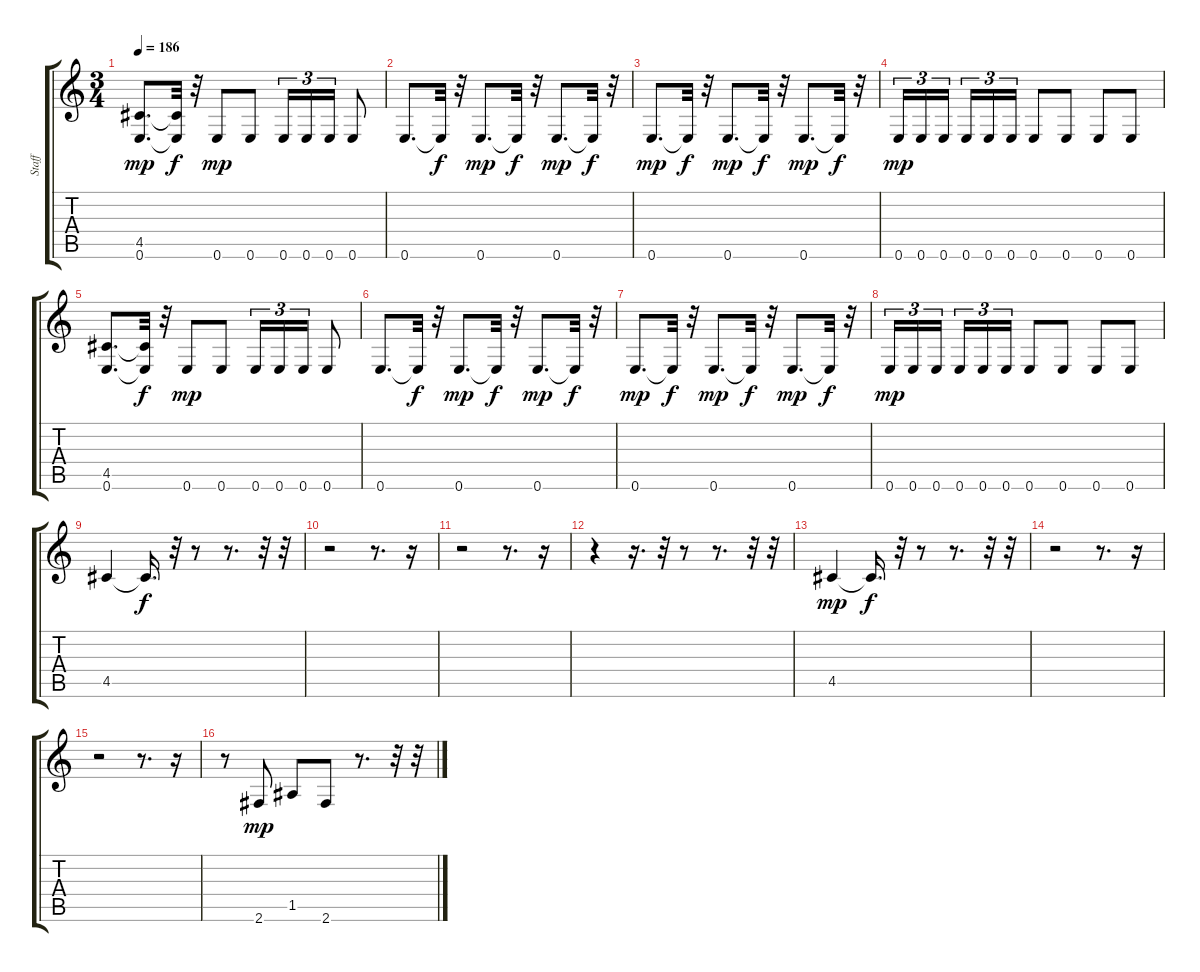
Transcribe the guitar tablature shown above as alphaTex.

\track ("Staff" "Staff") {instrument acousticguitarsteel}
\staff {score tabs}
\tuning (E4 B3 G3 D3 A2 E2) {hide}
\ts (3 4)
\tempo 186
\clef g2
\ks c
(4.5 0.6).8{d dy mp} (4.5{t} 0.6{t}).32{dy f} r.32 0.6.8{dy mp} 0.6.8 0.6.16{tu (3 2)} 0.6.16{tu (3 2)} 0.6.16{tu (3 2)} 0.6.8 |
0.6.8{d} 0.6{t}.32{dy f} r.32 0.6.8{d dy mp} 0.6{t}.32{dy f} r.32 0.6.8{d dy mp} 0.6{t}.32{dy f} r.32 |
0.6.8{d dy mp} 0.6{t}.32{dy f} r.32 0.6.8{d dy mp} 0.6{t}.32{dy f} r.32 0.6.8{d dy mp} 0.6{t}.32{dy f} r.32 |
0.6.16{tu (3 2) dy mp} 0.6.16{tu (3 2)} 0.6.16{tu (3 2) beam splitsecondary} 0.6.16{tu (3 2)} 0.6.16{tu (3 2)} 0.6.16{tu (3 2)} 0.6.8 0.6.8 0.6.8 0.6.8 |
(4.5 0.6).8{d} (4.5{t} 0.6{t}).32{dy f} r.32 0.6.8{dy mp} 0.6.8 0.6.16{tu (3 2)} 0.6.16{tu (3 2)} 0.6.16{tu (3 2)} 0.6.8 |
0.6.8{d} 0.6{t}.32{dy f} r.32 0.6.8{d dy mp} 0.6{t}.32{dy f} r.32 0.6.8{d dy mp} 0.6{t}.32{dy f} r.32 |
0.6.8{d dy mp} 0.6{t}.32{dy f} r.32 0.6.8{d dy mp} 0.6{t}.32{dy f} r.32 0.6.8{d dy mp} 0.6{t}.32{dy f} r.32 |
0.6.16{tu (3 2) dy mp} 0.6.16{tu (3 2)} 0.6.16{tu (3 2) beam splitsecondary} 0.6.16{tu (3 2)} 0.6.16{tu (3 2)} 0.6.16{tu (3 2)} 0.6.8 0.6.8 0.6.8 0.6.8 |
4.5.4 4.5{t}.16{d dy f} r.32 r.8 r.8{d} r.32 r.32 |
r.2 r.8{d} r.16 |
r.2 r.8{d} r.16 |
r.4 r.16{d} r.32 r.8 r.8{d} r.32 r.32 |
4.5.4{dy mp} 4.5{t}.16{d dy f} r.32 r.8 r.8{d} r.32 r.32 |
r.2 r.8{d} r.16 |
r.2 r.8{d} r.16 |
r.8 2.6.8{dy mp} 1.5.8 2.6.8 r.8{d} r.32 r.32
